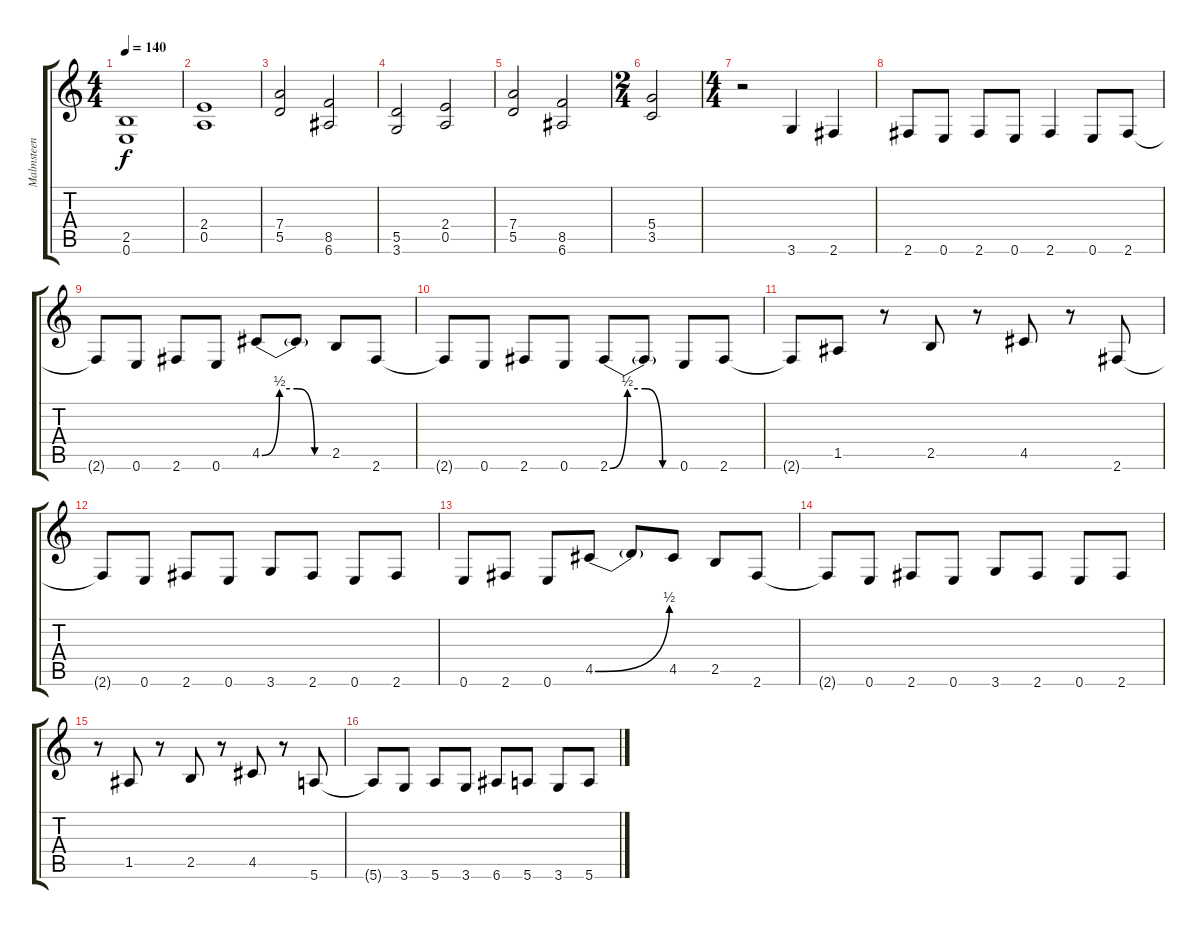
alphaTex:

\track ("Malmsteen base" "Malmsteen ") {instrument overdrivenguitar}
\staff {score tabs}
\tuning (E4 B3 G3 D3 A2 E2) {hide}
\ts (4 4)
\tempo 140
\clef g2
\ks c
(2.5 0.6).1{dy f} |
(2.4 0.5).1 |
(7.4 5.5).2 (8.5 6.6).2 |
(5.5 3.6).2 (2.4 0.5).2 |
(7.4 5.5).2 (8.5 6.6).2 |
\ts (2 4)
(5.4 3.5).2 |
\ts (4 4)
r.2 3.6.4 2.6.4 |
2.6.8 0.6.8 2.6.8 0.6.8 2.6.4 0.6.8 2.6.8 |
2.6{t}.8 0.6.8 2.6.8 0.6.8 4.5{be (custom 0 0 15 2 30 2 45 0 60 0)}.8 4.5{t}.8 2.5.8 2.6.8 |
2.6{t}.8 0.6.8 2.6.8 0.6.8 2.6{be (custom 0 0 15 2 30 2 45 0 60 0)}.8 2.6{t}.8 0.6.8 2.6.8 |
2.6{t}.8 1.5.8 r.8 2.5.8 r.8 4.5.8 r.8 2.6.8 |
2.6{t}.8 0.6.8 2.6.8 0.6.8 3.6.8 2.6.8 0.6.8 2.6.8 |
0.6.8 2.6.8 0.6.8 4.5{be (bend 0 0 60 2)}.8 4.5{t}.8 4.5.8 2.5.8 2.6.8 |
2.6{t}.8 0.6.8 2.6.8 0.6.8 3.6.8 2.6.8 0.6.8 2.6.8 |
r.8 1.5.8 r.8 2.5.8 r.8 4.5.8 r.8 5.6.8 |
5.6{t}.8 3.6.8 5.6.8 3.6.8 6.6.8 5.6.8 3.6.8 5.6.8
